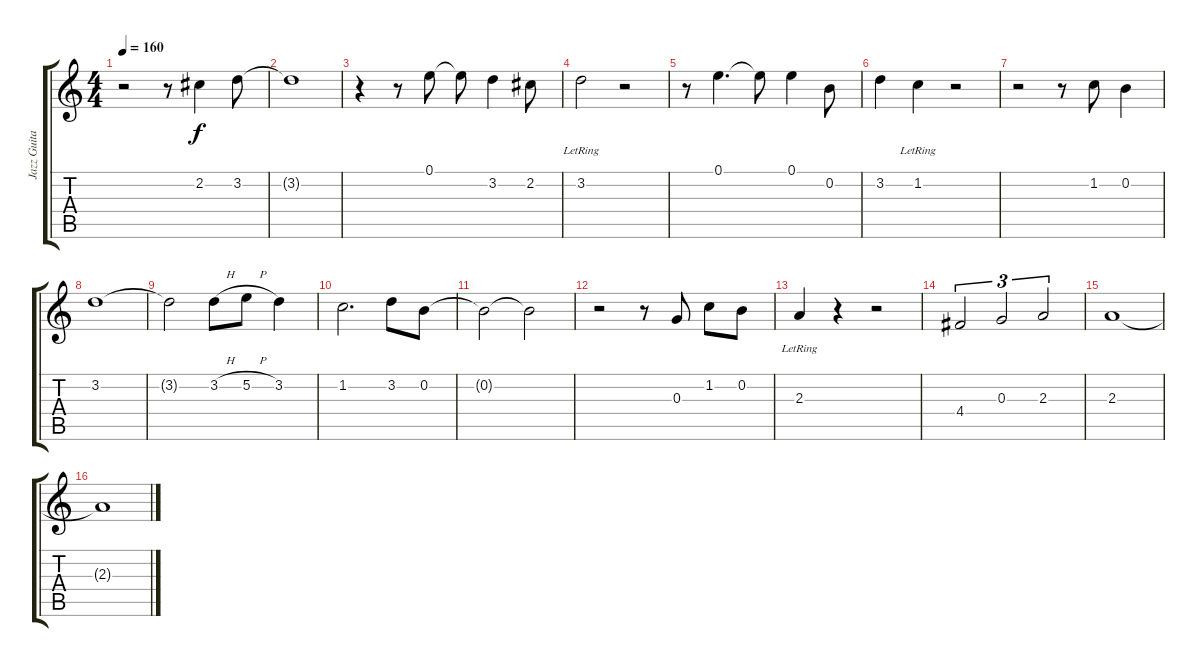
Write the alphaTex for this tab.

\track ("Jazz Guitar" "Jazz Guita") {instrument electricguitarjazz}
\staff {score tabs}
\tuning (E4 B3 G3 D3 A2 E2) {hide}
\ts (4 4)
\tempo 160
\clef g2
\ks c
r.2{dy f} r.8 2.2.4 3.2.8 |
3.2{t}.1 |
r.4 r.8 0.1.8 0.1{t}.8 3.2.4 2.2.8 |
3.2{lr}.2 r.2 |
r.8 0.1.4{d} 0.1{t}.8 0.1.4 0.2.8 |
3.2.4 1.2{lr}.4 r.2 |
r.2 r.8 1.2.8 0.2.4 |
3.2.1 |
3.2{t}.2 3.2{h}.8 5.2{h}.8 3.2.4 |
1.2.2{d} 3.2.8 0.2.8 |
0.2{t}.2 0.2{t}.2 |
r.2 r.8 0.3.8 1.2.8 0.2.8 |
2.3{lr}.4 r.4 r.2 |
4.4.2{tu (3 2)} 0.3.2{tu (3 2)} 2.3.2{tu (3 2)} |
2.3.1 |
2.3{t}.1
